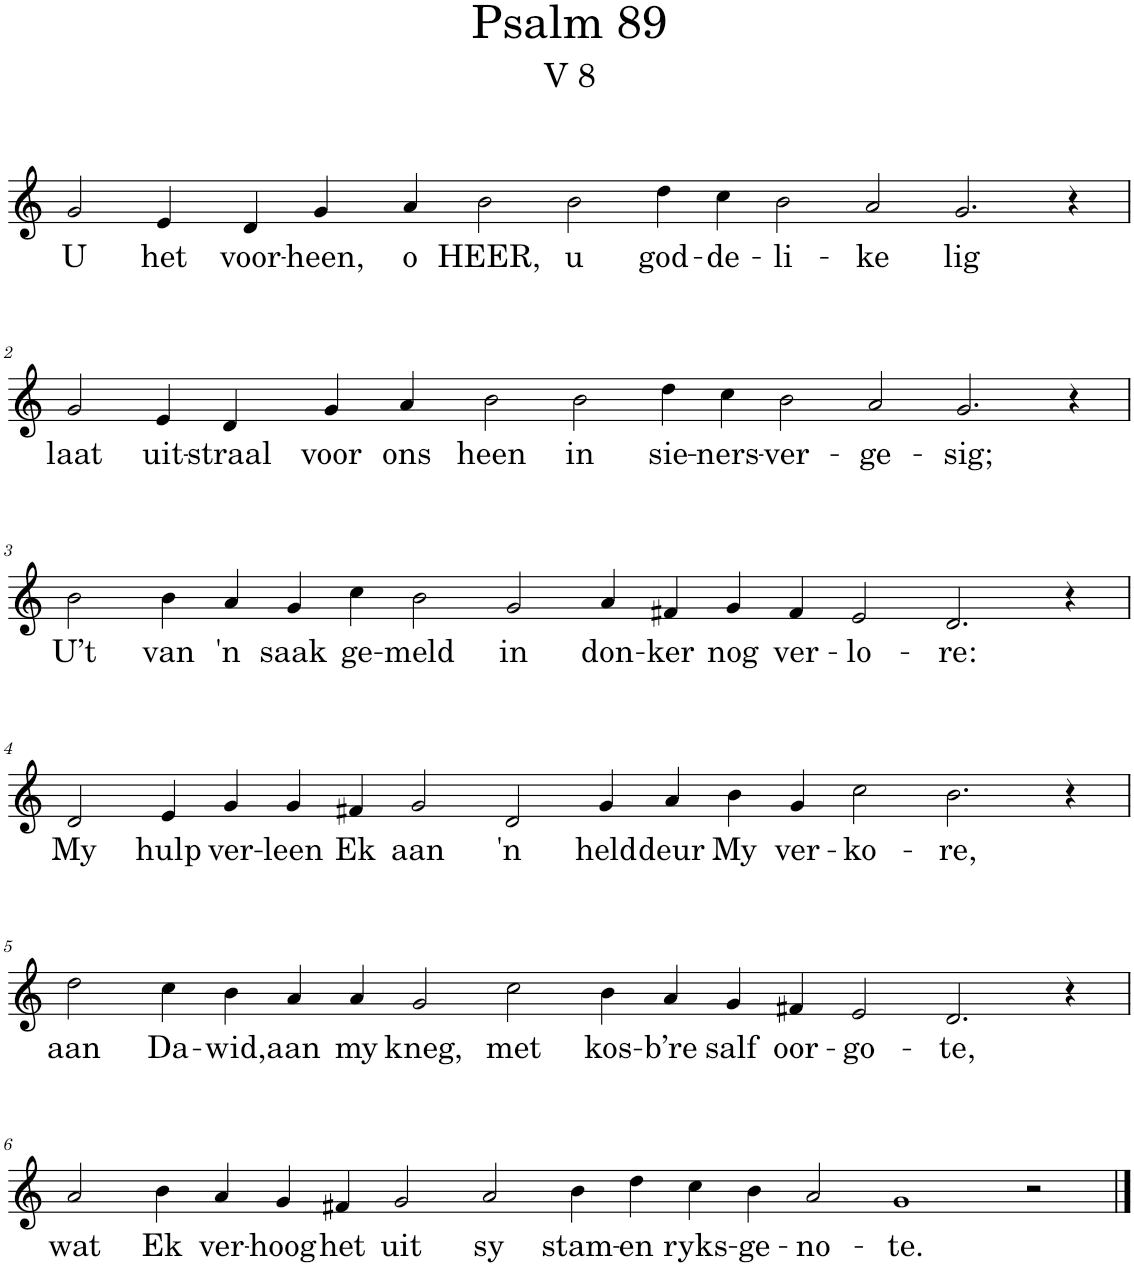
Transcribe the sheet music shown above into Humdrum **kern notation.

**kern	**text
*part1	*part1
*staff1	*staff1
*I"Pipe Organ	*
*I'Org.	*
*clefG2	*
*k[]	*
*M20/4	*
=1	=1
!	!LO:LY:b
2g/	U
!	!LO:LY:b
4e/	het
!	!LO:LY:b
4d/	voor-
!	!LO:LY:b
4g/	-heen,
!	!LO:LY:b
4a/	o
!	!LO:LY:b
2b\	HEER,
!	!LO:LY:b
2b\	u
!	!LO:LY:b
4dd\	god-
!	!LO:LY:b
4cc\	-de-
!	!LO:LY:b
2b\	-li-
!	!LO:LY:b
2a/	-ke
!	!LO:LY:b
2.g/	lig
4r	.
!!LO:LB:g=z
=2	=2
!	!LO:LY:b
2g/	laat
!	!LO:LY:b
4e/	uit-
!	!LO:LY:b
4d/	-straal
!	!LO:LY:b
4g/	voor
!	!LO:LY:b
4a/	ons
!	!LO:LY:b
2b\	heen
!	!LO:LY:b
2b\	in
!	!LO:LY:b
4dd\	sie-
!	!LO:LY:b
4cc\	-ners-
!	!LO:LY:b
2b\	-ver-
!	!LO:LY:b
2a/	-ge-
!	!LO:LY:b
2.g/	-sig;
4r	.
!!LO:LB:g=z
=3	=3
!	!LO:LY:b
2b\	U’t
!	!LO:LY:b
4b\	van
!	!LO:LY:b
4a/	'n
!	!LO:LY:b
4g/	saak
!	!LO:LY:b
4cc\	ge-
!	!LO:LY:b
2b\	-meld
!	!LO:LY:b
2g/	in
!	!LO:LY:b
4a/	don-
!	!LO:LY:b
4f#X/	-ker
!	!LO:LY:b
4g/	nog
!	!LO:LY:b
4f#/	ver-
!	!LO:LY:b
2e/	-lo-
!	!LO:LY:b
2.d/	-re:
4r	.
!!LO:LB:g=z
=4	=4
!	!LO:LY:b
2d/	My
!	!LO:LY:b
4e/	hulp
!	!LO:LY:b
4g/	ver-
!	!LO:LY:b
4g/	-leen
!	!LO:LY:b
4f#X/	Ek
!	!LO:LY:b
2g/	aan
!	!LO:LY:b
2d/	'n
!	!LO:LY:b
4g/	held
!	!LO:LY:b
4a/	deur
!	!LO:LY:b
4b\	My
!	!LO:LY:b
4g/	ver-
!	!LO:LY:b
2cc\	-ko-
!	!LO:LY:b
2.b\	-re,
4r	.
!!LO:LB:g=z
=5	=5
!	!LO:LY:b
2dd\	aan
!	!LO:LY:b
4cc\	Da-
!	!LO:LY:b
4b\	-wid,
!	!LO:LY:b
4a/	aan
!	!LO:LY:b
4a/	my
!	!LO:LY:b
2g/	kneg,
!	!LO:LY:b
2cc\	met
!	!LO:LY:b
4b\	kos-
!	!LO:LY:b
4a/	-b’re
!	!LO:LY:b
4g/	salf
!	!LO:LY:b
4f#X/	oor-
!	!LO:LY:b
2e/	-go-
!	!LO:LY:b
2.d/	-te,
4r	.
!!LO:LB:g=z
=6	=6
*M22/4	*
!	!LO:LY:b
2a/	wat
!	!LO:LY:b
4b\	Ek
!	!LO:LY:b
4a/	ver-
!	!LO:LY:b
4g/	-hoog
!	!LO:LY:b
4f#X/	het
!	!LO:LY:b
2g/	uit
!	!LO:LY:b
2a/	sy
!	!LO:LY:b
4b\	stam-
!	!LO:LY:b
4dd\	-en
!	!LO:LY:b
4cc\	ryks-
!	!LO:LY:b
4b\	-ge-
!	!LO:LY:b
2a/	-no-
!	!LO:LY:b
1g	-te.
2r	.
==	==
*-	*-
